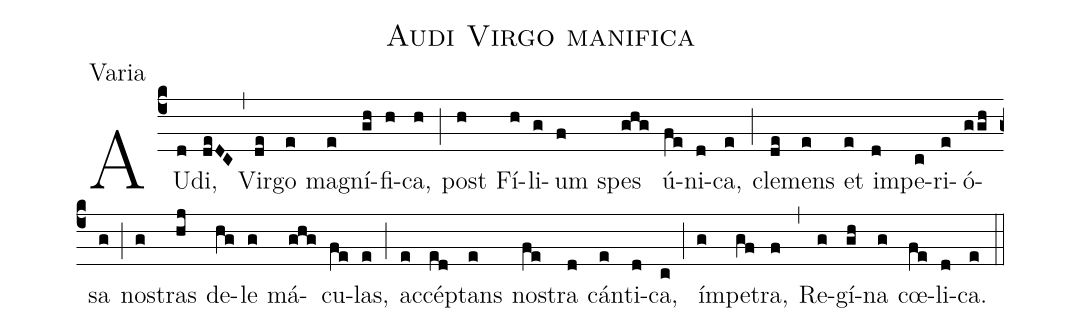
name:Audi Virgo manifica;
office-part:Varia;
%%
(c4)AU(d)di,(deDC) (,) Vir(de)go(e) ma(e)gní(gh)fi(h)ca,(h) (;) post(h) Fí(h)li(g)um(f) spes(ghg) ú(fe)ni(d)ca,(e) (;) cle(de)mens(e) et(e) im(d)pe(c)ri(e)ó(ggh)sa(g) (;) no(g)stras(hj) de(hg)le(g) má(ghg)cu(fe)las,(e) (;) ac(e)cép(ed)tans(e) no(fe)stra(d) cán(e)ti(d)ca,(c) (;) ím(g)pe(gf)tra,(f) (,) Re(g)gí(gh)na(g) cœ(fe)li(d)ca.(e) (::)
